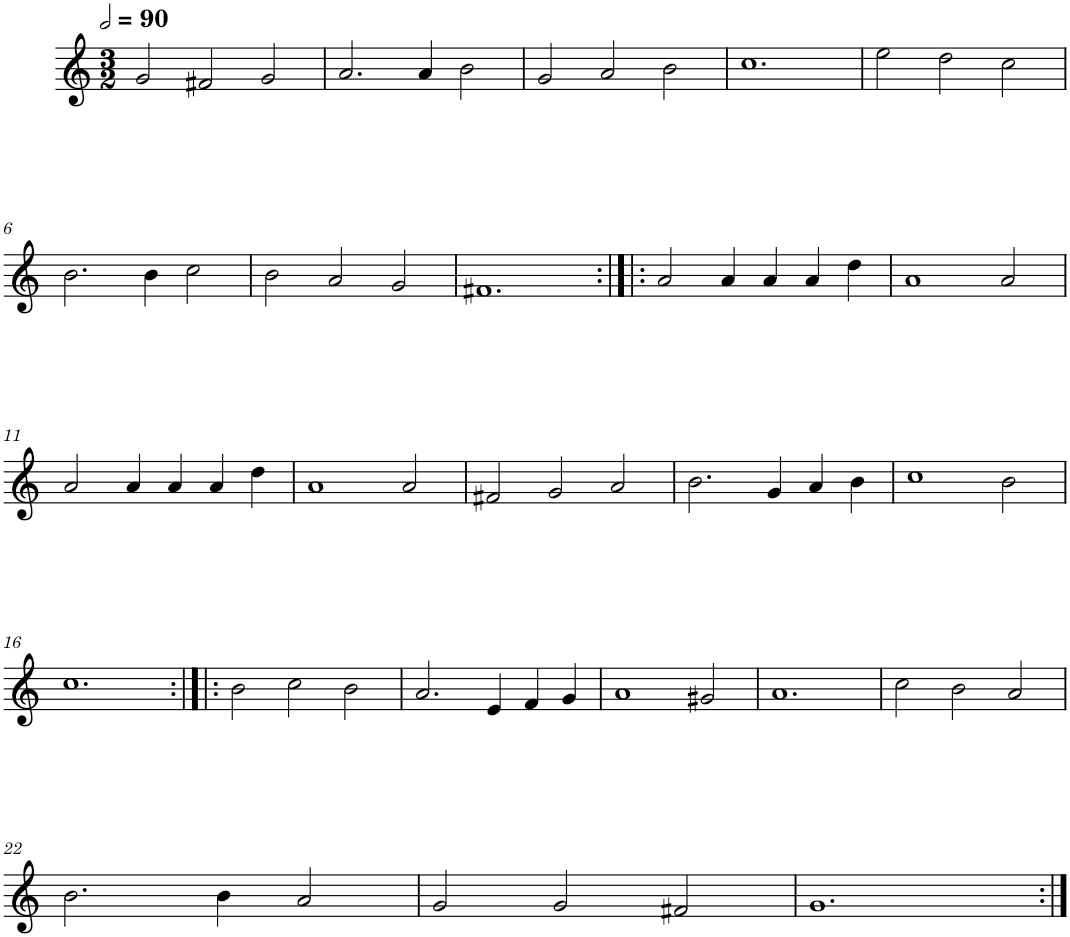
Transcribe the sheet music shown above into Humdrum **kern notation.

**kern
*part1
*staff1
*I"Cinq parties
*clefG2
*k[]
*M3/2
*MM180
=1
2g/
2f#X/
2g/
=2
2.a/
4a/
2b\
=3
2g/
2a/
2b\
=4
1.cc
=5
2ee\
2dd\
2cc\
!!LO:LB:g=z
=6
2.b\
4b\
2cc\
=7
2b\
2a/
2g/
=8
1.f#X
=9:|!|:
2a/
4a/
4a/
4a/
4dd\
=10
1a
2a/
!!LO:LB:g=z
=11
2a/
4a/
4a/
4a/
4dd\
=12
1a
2a/
=13
2f#X/
2g/
2a/
=14
2.b\
4g/
4a/
4b\
=15
1cc
2b\
!!LO:LB:g=z
=16
1.cc
=17:|!|:
2b\
2cc\
2b\
=18
2.a/
4e/
4f/
4g/
=19
1a
2g#X/
=20
1.a
=21
2cc\
2b\
2a/
!!LO:LB:g=z
=22
2.b\
4b\
2a/
=23
2g/
2g/
2f#X/
=24
1.g
=:|!
*-
